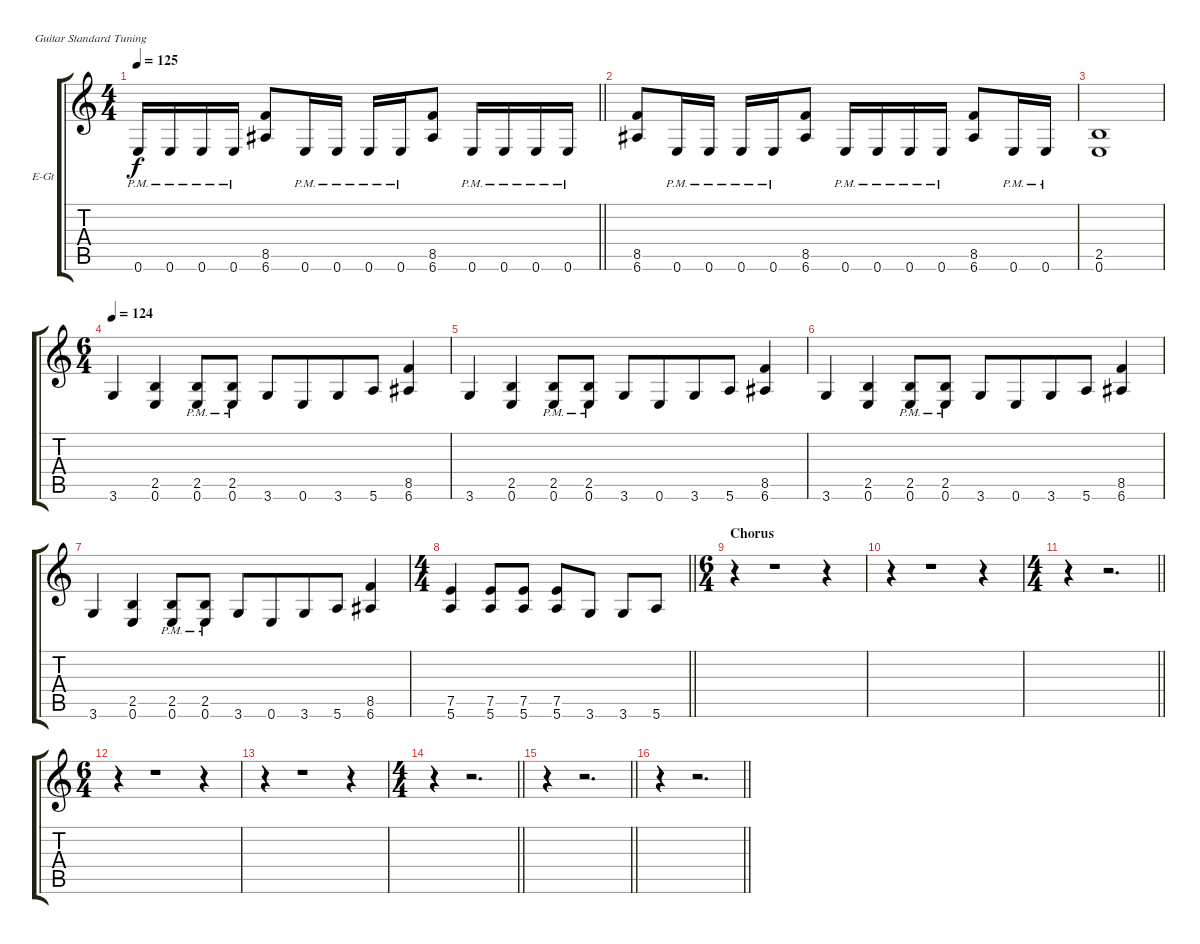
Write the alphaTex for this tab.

\bracketExtendMode groupsimilarinstruments
\firstSystemTrackNameOrientation horizontal
\otherSystemsTrackNameOrientation horizontal
\track ("Extra Guitar" "E-Gt") {instrument distortionguitar}
\staff {score tabs}
\tuning (E4 B3 G3 D3 A2 E2)
\ts (4 4)
\tempo 125
\clef g2
\barLineRight lightlight
\ks c
0.6{pm}.16{dy f} 0.6{pm}.16 0.6{pm}.16 0.6{pm}.16 (8.5 6.6).8 0.6{pm}.16 0.6{pm}.16 0.6{pm}.16 0.6{pm}.16 (8.5 6.6).8 0.6{pm}.16 0.6{pm}.16 0.6{pm}.16 0.6{pm}.16 |
(8.5 6.6).8 0.6{pm}.16 0.6{pm}.16 0.6{pm}.16 0.6{pm}.16 (8.5 6.6).8 0.6{pm}.16 0.6{pm}.16 0.6{pm}.16 0.6{pm}.16 (8.5 6.6).8 0.6{pm}.16 0.6{pm}.16 |
(2.5 0.6).1 |
\ts (6 4)
\beaming (8 6 6)
\tempo 124
3.6.4 (2.5 0.6).4 (2.5{pm} 0.6{pm}).8 (2.5{pm} 0.6{pm}).8 3.6.8 0.6.8 3.6.8 5.6.8 (8.5 6.6).4 |
3.6.4 (2.5 0.6).4 (2.5{pm} 0.6{pm}).8 (2.5{pm} 0.6{pm}).8 3.6.8 0.6.8 3.6.8 5.6.8 (8.5 6.6).4 |
3.6.4 (2.5 0.6).4 (2.5{pm} 0.6{pm}).8 (2.5{pm} 0.6{pm}).8 3.6.8 0.6.8 3.6.8 5.6.8 (8.5 6.6).4 |
3.6.4 (2.5 0.6).4 (2.5{pm} 0.6{pm}).8 (2.5{pm} 0.6{pm}).8 3.6.8 0.6.8 3.6.8 5.6.8 (8.5 6.6).4 |
\ts (4 4)
\beaming (8 2 2 2 2)
\barLineRight lightlight
(7.5 5.6).4 (7.5 5.6).8 (7.5 5.6).8 (7.5 5.6).8 3.6.8 3.6.8 5.6.8 |
\ts (6 4)
\beaming (8 6 6)
\section ("" "Chorus")
r.4 r.1 r.4 |
r.4 r.1 r.4 |
\ts (4 4)
\beaming (8 2 2 2 2)
\barLineRight lightlight
r.4 r.2{d} |
\ts (6 4)
\beaming (8 6 6)
r.4 r.1 r.4 |
r.4 r.1 r.4 |
\ts (4 4)
\beaming (8 2 2 2 2)
\barLineRight lightlight
r.4 r.2{d} |
\barLineRight lightlight
r.4 r.2{d} |
\barLineRight lightlight
r.4 r.2{d}
